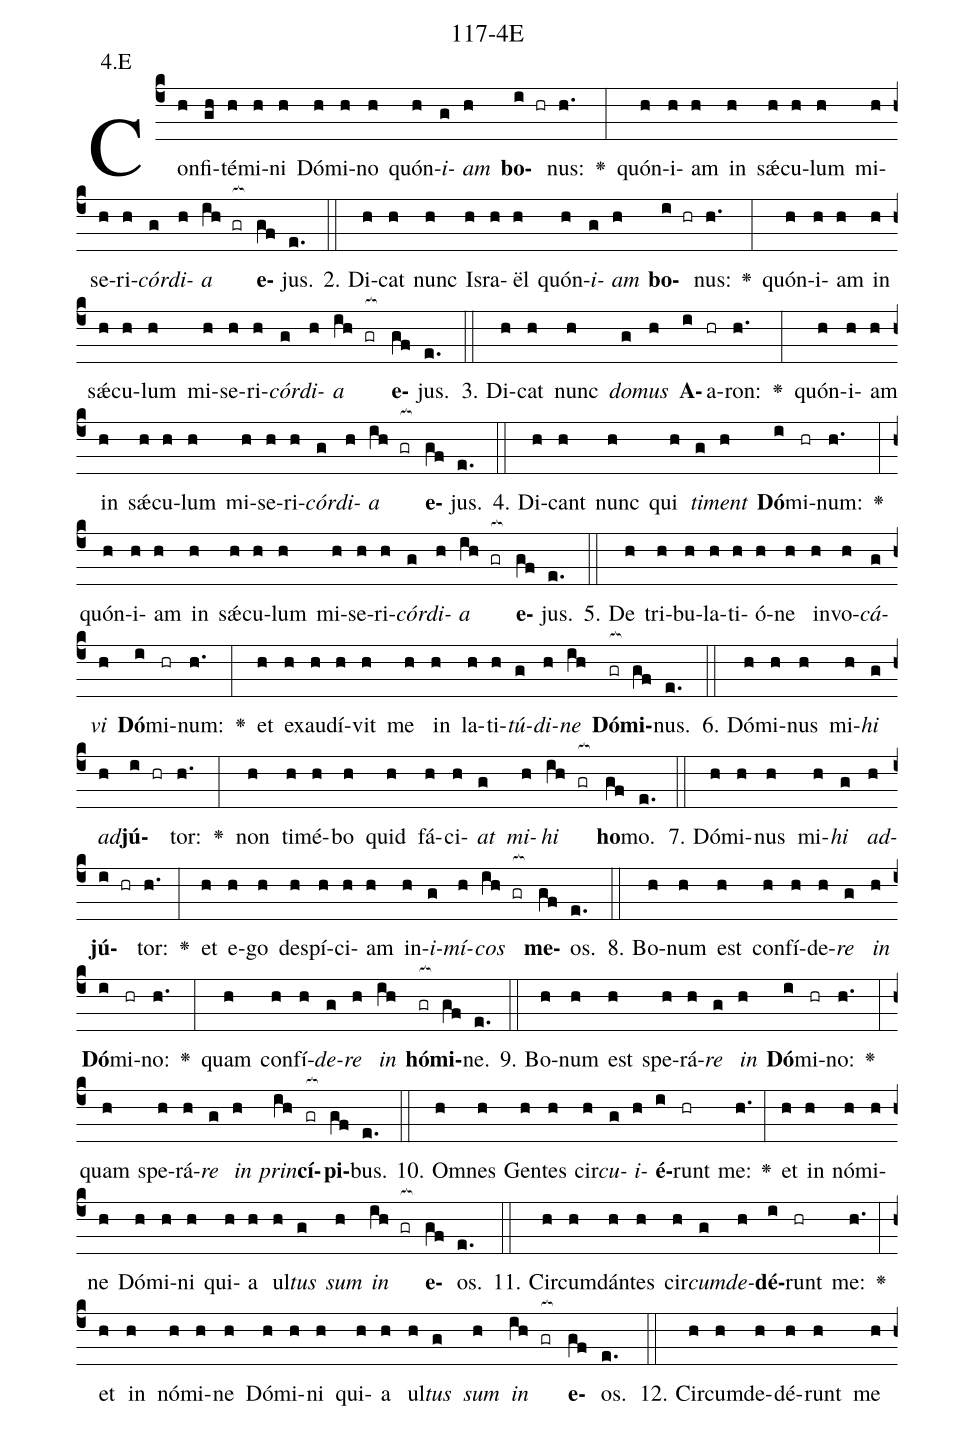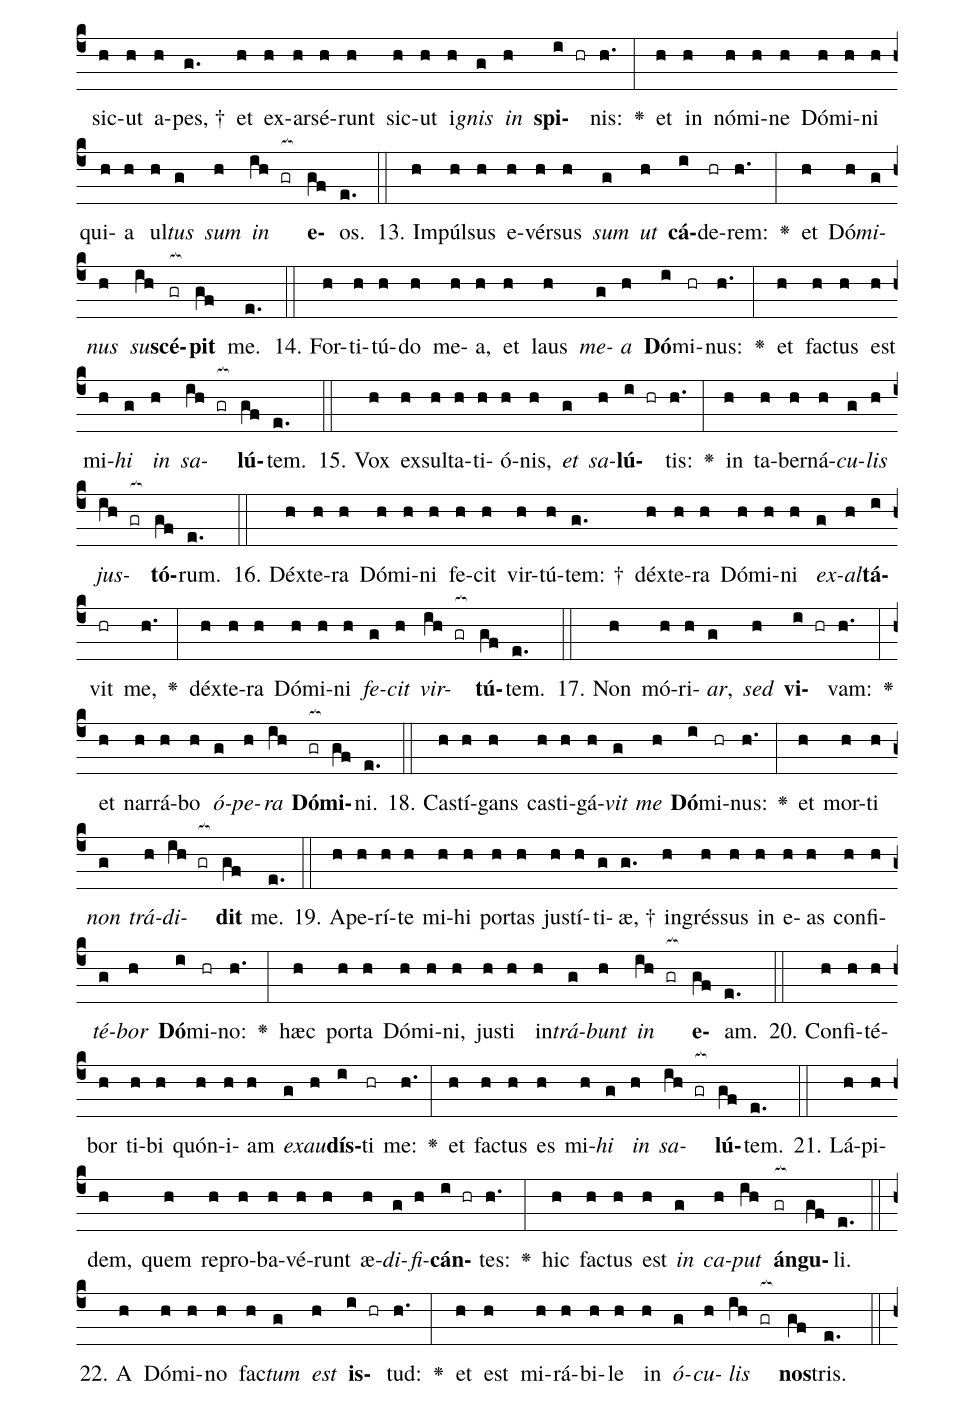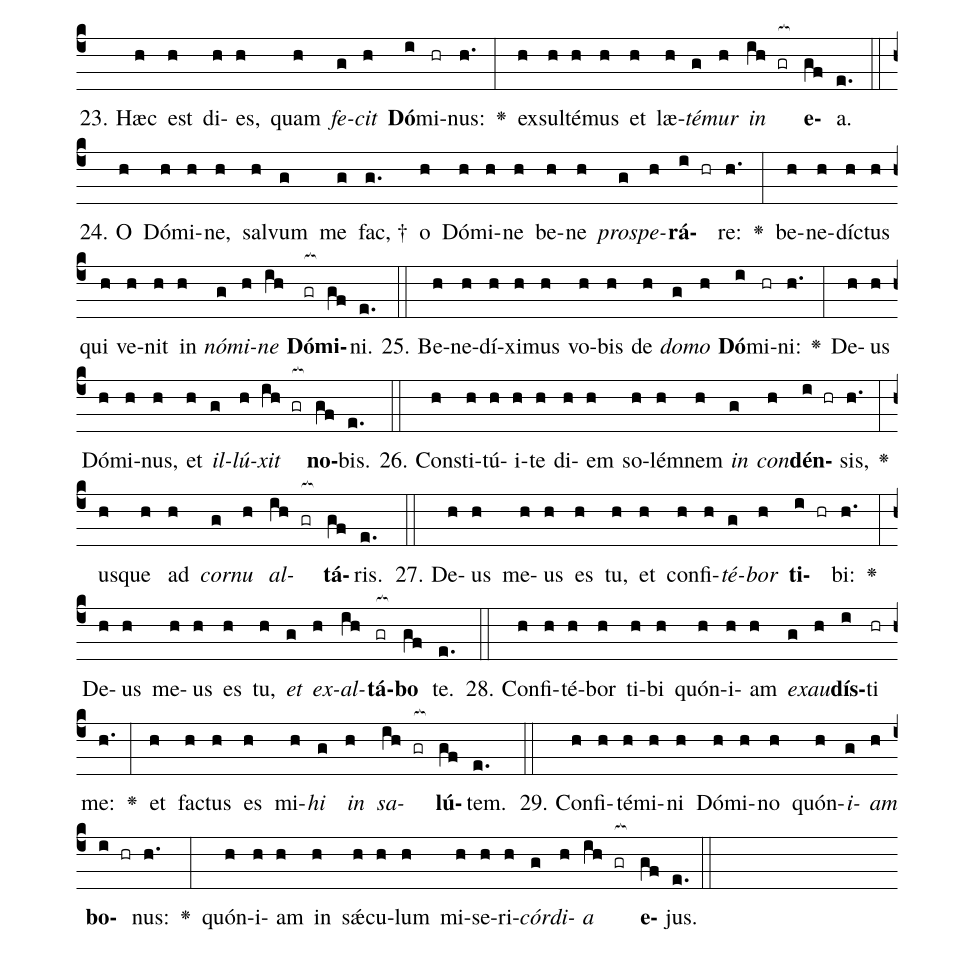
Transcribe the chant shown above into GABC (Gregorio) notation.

name: 117-4E;
annotation: 4.E;
%%
(c4)Con(h)fi(gh)té(h)mi(h)ni(h) Dó(h)mi(h)no(h) quón(h)<i>i</i>(g)<i>am</i>(h) <b>bo</b>(i hr)nus:(h.) <v>\greheightstar</v>(:) quón(h)i(h)am(h) in(h) sǽ(h)cu(h)lum(h) mi(h)se(h)ri(h)<i>cór</i>(g)<i>di</i>(h)<i>a</i>(ih gr[ocb:1{]) <b>e</b>(gf[ocb:0}])jus.(e.) (::)
2. Di(h)cat(h) nunc(h) Is(h)ra(h)ël(h) quón(h)<i>i</i>(g)<i>am</i>(h) <b>bo</b>(i hr)nus:(h.) <v>\greheightstar</v>(:) quón(h)i(h)am(h) in(h) sǽ(h)cu(h)lum(h) mi(h)se(h)ri(h)<i>cór</i>(g)<i>di</i>(h)<i>a</i>(ih gr[ocb:1{]) <b>e</b>(gf[ocb:0}])jus.(e.) (::)
3. Di(h)cat(h) nunc(h) <i>do</i>(g)<i>mus</i>(h) <b>A</b>(i)a(hr)ron:(h.) <v>\greheightstar</v>(:) quón(h)i(h)am(h) in(h) sǽ(h)cu(h)lum(h) mi(h)se(h)ri(h)<i>cór</i>(g)<i>di</i>(h)<i>a</i>(ih gr[ocb:1{]) <b>e</b>(gf[ocb:0}])jus.(e.) (::)
4. Di(h)cant(h) nunc(h) qui(h) <i>ti</i>(g)<i>ment</i>(h) <b>Dó</b>(i)mi(hr)num:(h.) <v>\greheightstar</v>(:) quón(h)i(h)am(h) in(h) sǽ(h)cu(h)lum(h) mi(h)se(h)ri(h)<i>cór</i>(g)<i>di</i>(h)<i>a</i>(ih gr[ocb:1{]) <b>e</b>(gf[ocb:0}])jus.(e.) (::)
5. De(h) tri(h)bu(h)la(h)ti(h)ó(h)ne(h) in(h)vo(h)<i>cá</i>(g)<i>vi</i>(h) <b>Dó</b>(i)mi(hr)num:(h.) <v>\greheightstar</v>(:) et(h) ex(h)au(h)dí(h)vit(h) me(h) in(h) la(h)ti(h)<i>tú</i>(g)<i>di</i>(h)<i>ne</i>(ih) <b>Dó</b>(gr[ocb:1{])<b>mi</b>(gf[ocb:0}])nus.(e.) (::)
6. Dó(h)mi(h)nus(h) mi(h)<i>hi</i>(g) <i>ad</i>(h)<b>jú</b>(i hr)tor:(h.) <v>\greheightstar</v>(:) non(h) ti(h)mé(h)bo(h) quid(h) fá(h)ci(h)<i>at</i>(g) <i>mi</i>(h)<i>hi</i>(ih gr[ocb:1{]) <b>ho</b>(gf[ocb:0}])mo.(e.) (::)
7. Dó(h)mi(h)nus(h) mi(h)<i>hi</i>(g) <i>ad</i>(h)<b>jú</b>(i hr)tor:(h.) <v>\greheightstar</v>(:) et(h) e(h)go(h) de(h)spí(h)ci(h)am(h) in(h)<i>i</i>(g)<i>mí</i>(h)<i>cos</i>(ih gr[ocb:1{]) <b>me</b>(gf[ocb:0}])os.(e.) (::)
8. Bo(h)num(h) est(h) con(h)fí(h)de(h)<i>re</i>(g) <i>in</i>(h) <b>Dó</b>(i)mi(hr)no:(h.) <v>\greheightstar</v>(:) quam(h) con(h)fí(h)<i>de</i>(g)<i>re</i>(h) <i>in</i>(ih) <b>hó</b>(gr[ocb:1{])<b>mi</b>(gf[ocb:0}])ne.(e.) (::)
9. Bo(h)num(h) est(h) spe(h)rá(h)<i>re</i>(g) <i>in</i>(h) <b>Dó</b>(i)mi(hr)no:(h.) <v>\greheightstar</v>(:) quam(h) spe(h)rá(h)<i>re</i>(g) <i>in</i>(h) <i>prin</i>(ih)<b>cí</b>(gr[ocb:1{])<b>pi</b>(gf[ocb:0}])bus.(e.) (::)
10. Om(h)nes(h) Gen(h)tes(h) cir(h)<i>cu</i>(g)<i>i</i>(h)<b>é</b>(i)runt(hr) me:(h.) <v>\greheightstar</v>(:) et(h) in(h) nó(h)mi(h)ne(h) Dó(h)mi(h)ni(h) qui(h)a(h) ul(h)<i>tus</i>(g) <i>sum</i>(h) <i>in</i>(ih gr[ocb:1{]) <b>e</b>(gf[ocb:0}])os.(e.) (::)
11. Cir(h)cum(h)dán(h)tes(h) cir(h)<i>cum</i>(g)<i>de</i>(h)<b>dé</b>(i)runt(hr) me:(h.) <v>\greheightstar</v>(:) et(h) in(h) nó(h)mi(h)ne(h) Dó(h)mi(h)ni(h) qui(h)a(h) ul(h)<i>tus</i>(g) <i>sum</i>(h) <i>in</i>(ih gr[ocb:1{]) <b>e</b>(gf[ocb:0}])os.(e.) (::)
12. Cir(h)cum(h)de(h)dé(h)runt(h) me(h) sic(h)ut(h) a(h)pes, †(g.) et(h) ex(h)ar(h)sé(h)runt(h) sic(h)ut(h) i(h)<i>gnis</i>(g) <i>in</i>(h) <b>spi</b>(i hr)nis:(h.) <v>\greheightstar</v>(:) et(h) in(h) nó(h)mi(h)ne(h) Dó(h)mi(h)ni(h) qui(h)a(h) ul(h)<i>tus</i>(g) <i>sum</i>(h) <i>in</i>(ih gr[ocb:1{]) <b>e</b>(gf[ocb:0}])os.(e.) (::)
13. Im(h)púl(h)sus(h) e(h)vér(h)sus(h) <i>sum</i>(g) <i>ut</i>(h) <b>cá</b>(i)de(hr)rem:(h.) <v>\greheightstar</v>(:) et(h) Dó(h)<i>mi</i>(g)<i>nus</i>(h) <i>su</i>(ih)<b>scé</b>(gr[ocb:1{])<b>pit</b>(gf[ocb:0}]) me.(e.) (::)
14. For(h)ti(h)tú(h)do(h) me(h)a,(h) et(h) laus(h) <i>me</i>(g)<i>a</i>(h) <b>Dó</b>(i)mi(hr)nus:(h.) <v>\greheightstar</v>(:) et(h) fac(h)tus(h) est(h) mi(h)<i>hi</i>(g) <i>in</i>(h) <i>sa</i>(ih gr[ocb:1{])<b>lú</b>(gf[ocb:0}])tem.(e.) (::)
15. Vox(h) ex(h)sul(h)ta(h)ti(h)ó(h)nis,(h) <i>et</i>(g) <i>sa</i>(h)<b>lú</b>(i hr)tis:(h.) <v>\greheightstar</v>(:) in(h) ta(h)ber(h)ná(h)<i>cu</i>(g)<i>lis</i>(h) <i>jus</i>(ih gr[ocb:1{])<b>tó</b>(gf[ocb:0}])rum.(e.) (::)
16. Déx(h)te(h)ra(h) Dó(h)mi(h)ni(h) fe(h)cit(h) vir(h)tú(h)tem: †(g.) déx(h)te(h)ra(h) Dó(h)mi(h)ni(h) <i>ex</i>(g)<i>al</i>(h)<b>tá</b>(i)vit(hr) me,(h.) <v>\greheightstar</v>(:) déx(h)te(h)ra(h) Dó(h)mi(h)ni(h) <i>fe</i>(g)<i>cit</i>(h) <i>vir</i>(ih gr[ocb:1{])<b>tú</b>(gf[ocb:0}])tem.(e.) (::)
17. Non(h) mó(h)ri(h)<i>ar</i>,(g) <i>sed</i>(h) <b>vi</b>(i hr)vam:(h.) <v>\greheightstar</v>(:) et(h) nar(h)rá(h)bo(h) <i>ó</i>(g)<i>pe</i>(h)<i>ra</i>(ih) <b>Dó</b>(gr[ocb:1{])<b>mi</b>(gf[ocb:0}])ni.(e.) (::)
18. Cas(h)tí(h)gans(h) cas(h)ti(h)gá(h)<i>vit</i>(g) <i>me</i>(h) <b>Dó</b>(i)mi(hr)nus:(h.) <v>\greheightstar</v>(:) et(h) mor(h)ti(h) <i>non</i>(g) <i>trá</i>(h)<i>di</i>(ih gr[ocb:1{])<b>dit</b>(gf[ocb:0}]) me.(e.) (::)
19. A(h)pe(h)rí(h)te(h) mi(h)hi(h) por(h)tas(h) jus(h)tí(h)ti(g)æ, †(g.) in(h)grés(h)sus(h) in(h) e(h)as(h) con(h)fi(h)<i>té</i>(g)<i>bor</i>(h) <b>Dó</b>(i)mi(hr)no:(h.) <v>\greheightstar</v>(:) hæc(h) por(h)ta(h) Dó(h)mi(h)ni,(h) jus(h)ti(h) in(h)<i>trá</i>(g)<i>bunt</i>(h) <i>in</i>(ih gr[ocb:1{]) <b>e</b>(gf[ocb:0}])am.(e.) (::)
20. Con(h)fi(h)té(h)bor(h) ti(h)bi(h) quón(h)i(h)am(h) <i>ex</i>(g)<i>au</i>(h)<b>dís</b>(i)ti(hr) me:(h.) <v>\greheightstar</v>(:) et(h) fac(h)tus(h) es(h) mi(h)<i>hi</i>(g) <i>in</i>(h) <i>sa</i>(ih gr[ocb:1{])<b>lú</b>(gf[ocb:0}])tem.(e.) (::)
21. Lá(h)pi(h)dem,(h) quem(h) re(h)pro(h)ba(h)vé(h)runt(h) æ(h)<i>di</i>(g)<i>fi</i>(h)<b>cán</b>(i hr)tes:(h.) <v>\greheightstar</v>(:) hic(h) fac(h)tus(h) est(h) <i>in</i>(g) <i>ca</i>(h)<i>put</i>(ih) <b>án</b>(gr[ocb:1{])<b>gu</b>(gf[ocb:0}])li.(e.) (::)
22. A(h) Dó(h)mi(h)no(h) fac(h)<i>tum</i>(g) <i>est</i>(h) <b>is</b>(i hr)tud:(h.) <v>\greheightstar</v>(:) et(h) est(h) mi(h)rá(h)bi(h)le(h) in(h) <i>ó</i>(g)<i>cu</i>(h)<i>lis</i>(ih gr[ocb:1{]) <b>nos</b>(gf[ocb:0}])tris.(e.) (::)
23. Hæc(h) est(h) di(h)es,(h) quam(h) <i>fe</i>(g)<i>cit</i>(h) <b>Dó</b>(i)mi(hr)nus:(h.) <v>\greheightstar</v>(:) ex(h)sul(h)té(h)mus(h) et(h) læ(h)<i>té</i>(g)<i>mur</i>(h) <i>in</i>(ih gr[ocb:1{]) <b>e</b>(gf[ocb:0}])a.(e.) (::)
24. O(h) Dó(h)mi(h)ne,(h) sal(h)vum(g) me(g) fac, †(g.) o(h) Dó(h)mi(h)ne(h) be(h)ne(h) <i>pro</i>(g)<i>spe</i>(h)<b>rá</b>(i hr)re:(h.) <v>\greheightstar</v>(:) be(h)ne(h)díc(h)tus(h) qui(h) ve(h)nit(h) in(h) <i>nó</i>(g)<i>mi</i>(h)<i>ne</i>(ih) <b>Dó</b>(gr[ocb:1{])<b>mi</b>(gf[ocb:0}])ni.(e.) (::)
25. Be(h)ne(h)dí(h)xi(h)mus(h) vo(h)bis(h) de(h) <i>do</i>(g)<i>mo</i>(h) <b>Dó</b>(i)mi(hr)ni:(h.) <v>\greheightstar</v>(:) De(h)us(h) Dó(h)mi(h)nus,(h) et(h) <i>il</i>(g)<i>lú</i>(h)<i>xit</i>(ih gr[ocb:1{]) <b>no</b>(gf[ocb:0}])bis.(e.) (::)
26. Con(h)sti(h)tú(h)i(h)te(h) di(h)em(h) so(h)lém(h)nem(h) <i>in</i>(g) <i>con</i>(h)<b>dén</b>(i hr)sis,(h.) <v>\greheightstar</v>(:) us(h)que(h) ad(h) <i>cor</i>(g)<i>nu</i>(h) <i>al</i>(ih gr[ocb:1{])<b>tá</b>(gf[ocb:0}])ris.(e.) (::)
27. De(h)us(h) me(h)us(h) es(h) tu,(h) et(h) con(h)fi(h)<i>té</i>(g)<i>bor</i>(h) <b>ti</b>(i hr)bi:(h.) <v>\greheightstar</v>(:) De(h)us(h) me(h)us(h) es(h) tu,(h) <i>et</i>(g) <i>ex</i>(h)<i>al</i>(ih)<b>tá</b>(gr[ocb:1{])<b>bo</b>(gf[ocb:0}]) te.(e.) (::)
28. Con(h)fi(h)té(h)bor(h) ti(h)bi(h) quón(h)i(h)am(h) <i>ex</i>(g)<i>au</i>(h)<b>dís</b>(i)ti(hr) me:(h.) <v>\greheightstar</v>(:) et(h) fac(h)tus(h) es(h) mi(h)<i>hi</i>(g) <i>in</i>(h) <i>sa</i>(ih gr[ocb:1{])<b>lú</b>(gf[ocb:0}])tem.(e.) (::)
29. Con(h)fi(h)té(h)mi(h)ni(h) Dó(h)mi(h)no(h) quón(h)<i>i</i>(g)<i>am</i>(h) <b>bo</b>(i hr)nus:(h.) <v>\greheightstar</v>(:) quón(h)i(h)am(h) in(h) sǽ(h)cu(h)lum(h) mi(h)se(h)ri(h)<i>cór</i>(g)<i>di</i>(h)<i>a</i>(ih gr[ocb:1{]) <b>e</b>(gf[ocb:0}])jus.(e.) (::)
